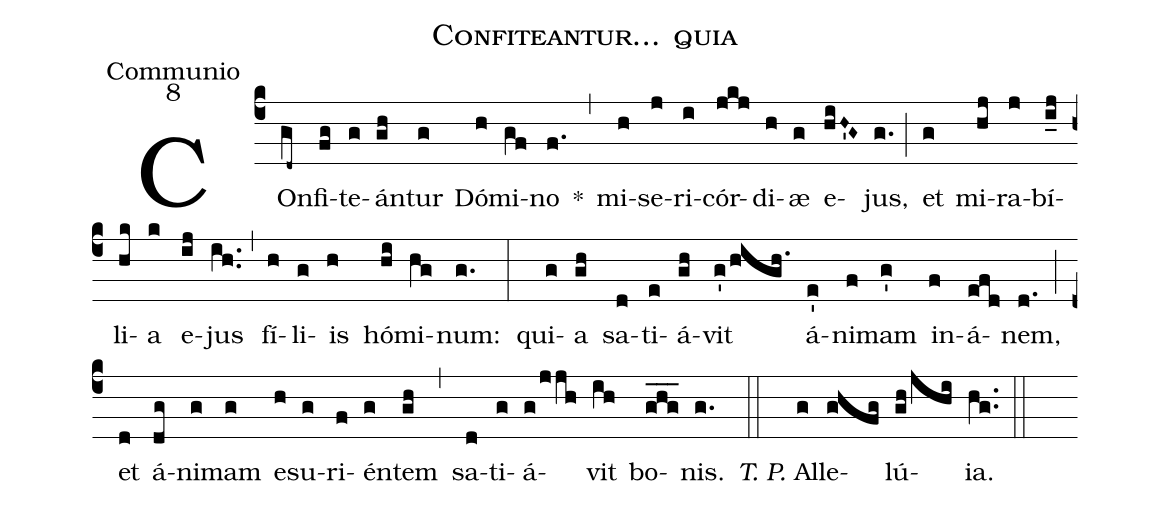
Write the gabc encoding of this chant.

name: Confiteantur... quia;
office-part: Communio;
mode: 8;
%%
(c4) COn(gd~)fi(fg)te(g)án(gh)tur(g) Dó(h)mi(gf)no(f.) *(,) mi(h)se(j)ri(i)cór(jkj)di(h)æ(g) e(hiH~'G~)jus,(g.) (;) et(g) mi(hj)ra(j)bí(i_j)li(hk)a(k) e(ij)jus(ih..) (,) fí(h)li(g)is(h) hó(hi)mi(hg)num:(g.) (:)
qui(g)a(gh) sa(d)ti(e)á(gh)vit(g'/high.) á(e')ni(f)mam(g') in(f)á(efd)nem,(d.) (;) et(d) á(dg)ni(g)mam(g) e(h)su(g)ri(f)én(g)tem(gh) (,) sa(d)ti(g)á(g/jjh)vit(ih) bo(ghg___)nis.(g.) (::)
<i>T. P.</i> Al(g)le(ghfg)lú(gh/jhi)ia.(hg..) (::)
